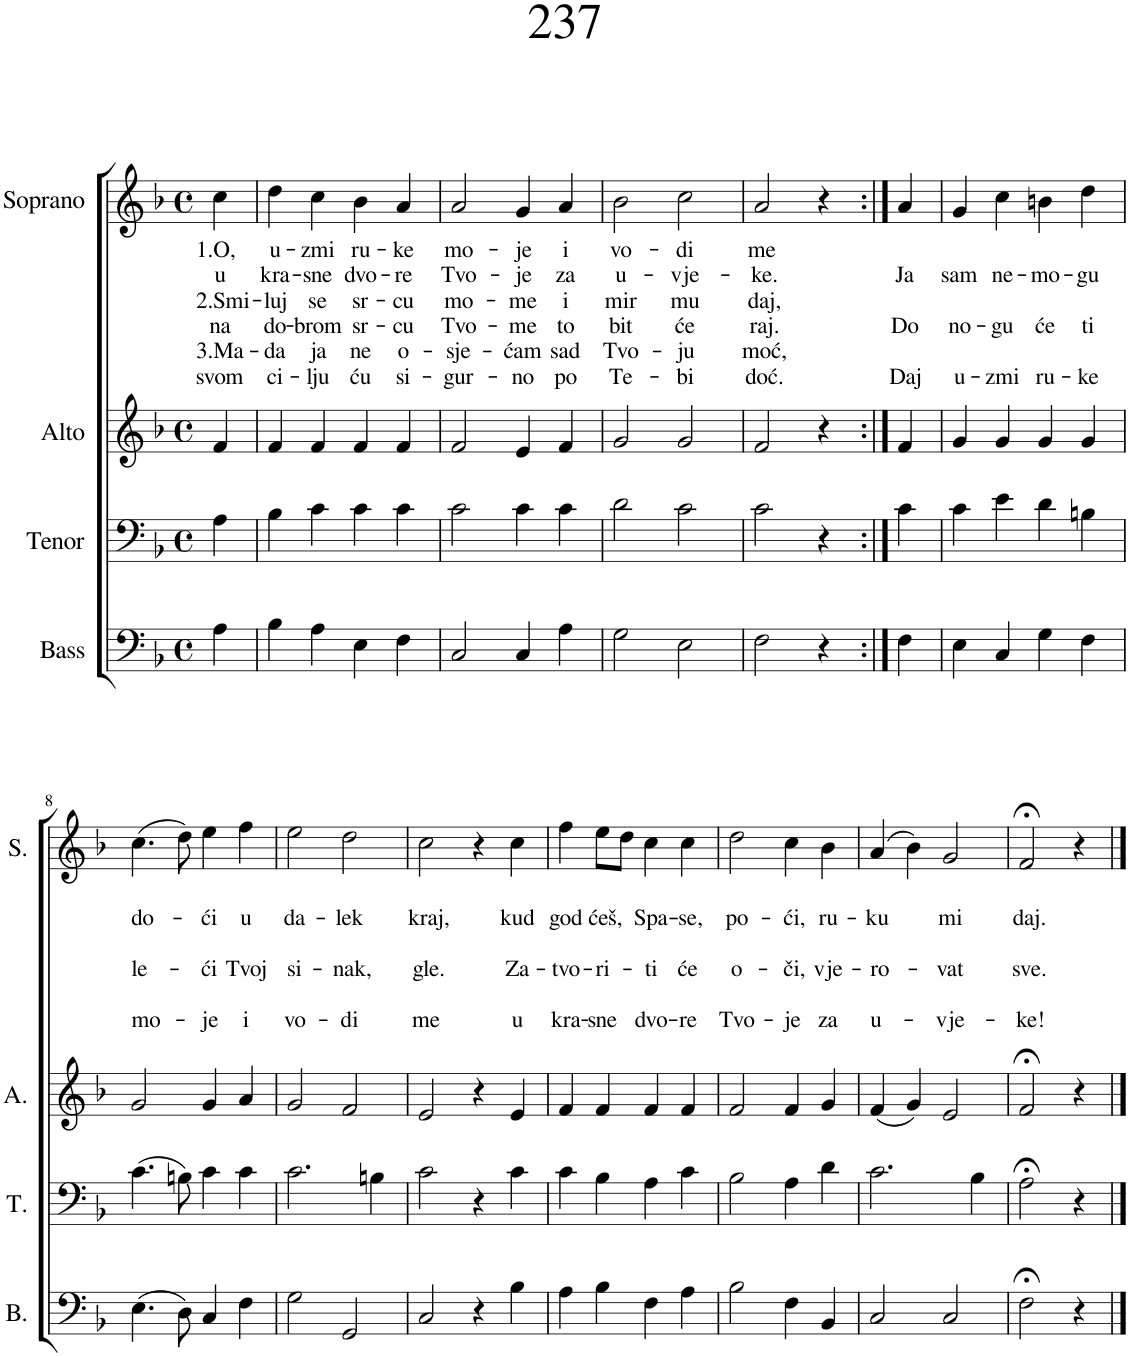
**kern	**kern	**kern	**kern	**text	**text	**text	**text	**text	**text
*part4	*part3	*part2	*part1	*part1	*part1	*part1	*part1	*part1	*part1
*staff4	*staff3	*staff2	*staff1	*staff1	*staff1	*staff1	*staff1	*staff1	*staff1
*I"Bass	*I"Tenor	*I"Alto	*I"Soprano	*	*	*	*	*	*
*I'B.	*I'T.	*I'A.	*I'S.	*	*	*	*	*	*
*clefF4	*clefF4	*clefG2	*clefG2	*	*	*	*	*	*
*k[b-]	*k[b-]	*k[b-]	*k[b-]	*	*	*	*	*	*
*M4/4	*M4/4	*M4/4	*M4/4	*	*	*	*	*	*
*met(c)	*met(c)	*met(c)	*met(c)	*	*	*	*	*	*
=1	=1	=1	=1	=1	=1	=1	=1	=1	=1
!	!	!	!	!LO:LY:b	!LO:LY:b	!LO:LY:b	!LO:LY:b	!LO:LY:b	!LO:LY:b
4A\	4A\	4f/	4cc\	1.O,	u	2.Smi-	na	3.Ma-	svom
=2	=2	=2	=2	=2	=2	=2	=2	=2	=2
!	!	!	!	!LO:LY:b	!LO:LY:b	!LO:LY:b	!LO:LY:b	!LO:LY:b	!LO:LY:b
4B-\	4B-\	4f/	4dd\	u-	kra-	-luj	do-	-da	ci-
!	!	!	!	!LO:LY:b	!LO:LY:b	!LO:LY:b	!LO:LY:b	!LO:LY:b	!LO:LY:b
4A\	4c\	4f/	4cc\	-zmi	-sne	se	-brom	ja	-lju
!	!	!	!	!LO:LY:b	!LO:LY:b	!LO:LY:b	!LO:LY:b	!LO:LY:b	!LO:LY:b
4E\	4c\	4f/	4b-\	ru-	dvo-	sr-	sr-	ne	ću
!	!	!	!	!LO:LY:b	!LO:LY:b	!LO:LY:b	!LO:LY:b	!LO:LY:b	!LO:LY:b
4F\	4c\	4f/	4a/	-ke	-re	-cu	-cu	o-	si-
=3	=3	=3	=3	=3	=3	=3	=3	=3	=3
!	!	!	!	!LO:LY:b	!LO:LY:b	!LO:LY:b	!LO:LY:b	!LO:LY:b	!LO:LY:b
2C/	2c\	2f/	2a/	mo-	Tvo-	mo-	Tvo-	-sje-	-gur-
!	!	!	!	!LO:LY:b	!LO:LY:b	!LO:LY:b	!LO:LY:b	!LO:LY:b	!LO:LY:b
4C/	4c\	4e/	4g/	-je	-je	-me	-me	-ćam	-no
!	!	!	!	!LO:LY:b	!LO:LY:b	!LO:LY:b	!LO:LY:b	!LO:LY:b	!LO:LY:b
4A\	4c\	4f/	4a/	i	za	i	to	sad	po
=4	=4	=4	=4	=4	=4	=4	=4	=4	=4
!	!	!	!	!LO:LY:b	!LO:LY:b	!LO:LY:b	!LO:LY:b	!LO:LY:b	!LO:LY:b
2G\	2d\	2g/	2b-\	vo-	u-	mir	bit	Tvo-	Te-
!	!	!	!	!LO:LY:b	!LO:LY:b	!LO:LY:b	!LO:LY:b	!LO:LY:b	!LO:LY:b
2E\	2c\	2g/	2cc\	-di	-vje-	mu	će	-ju	-bi
=5	=5	=5	=5	=5	=5	=5	=5	=5	=5
!	!	!	!	!LO:LY:b	!LO:LY:b	!LO:LY:b	!LO:LY:b	!LO:LY:b	!LO:LY:b
2F\	2c\	2f/	2a/	me	-ke.	daj,	raj.	moć,	doć.
4r	4r	4r	4r	.	.	.	.	.	.
=6:|!	=6:|!	=6:|!	=6:|!	=6:|!	=6:|!	=6:|!	=6:|!	=6:|!	=6:|!
!	!	!	!	!	!LO:LY:b	!	!LO:LY:b	!	!LO:LY:b
4F\	4c\	4f/	4a/	.	Ja	.	Do	.	Daj
=7	=7	=7	=7	=7	=7	=7	=7	=7	=7
!	!	!	!	!	!LO:LY:b	!	!LO:LY:b	!	!LO:LY:b
4E\	4c\	4g/	4g/	.	sam	.	no-	.	u-
!	!	!	!	!	!LO:LY:b	!	!LO:LY:b	!	!LO:LY:b
4C/	4e\	4g/	4cc\	.	ne-	.	-gu	.	-zmi
!	!	!	!	!	!LO:LY:b	!	!LO:LY:b	!	!LO:LY:b
4G\	4d\	4g/	4bn\	.	-mo-	.	će	.	ru-
!	!	!	!	!	!LO:LY:b	!	!LO:LY:b	!	!LO:LY:b
4F\	4Bn\	4g/	4dd\	.	-gu	.	ti	.	-ke
!!LO:LB:g=z
=8	=8	=8	=8	=8	=8	=8	=8	=8	=8
!	!	!	!	!	!LO:LY:b	!	!LO:LY:b	!	!LO:LY:b
(4.E\	(4.c\	2g/	(4.cc\	.	do-	.	le-	.	mo-
8D\)	8Bn\)	.	8dd\)	.	.	.	.	.	.
!	!	!	!	!	!LO:LY:b	!	!LO:LY:b	!	!LO:LY:b
4C/	4c\	4g/	4ee\	.	-ći	.	-ći	.	-je
!	!	!	!	!	!LO:LY:b	!	!LO:LY:b	!	!LO:LY:b
4F\	4c\	4a/	4ff\	.	u	.	Tvoj	.	i
=9	=9	=9	=9	=9	=9	=9	=9	=9	=9
!	!	!	!	!	!LO:LY:b	!	!LO:LY:b	!	!LO:LY:b
2G\	2.c\	2g/	2ee\	.	da-	.	si-	.	vo-
!	!	!	!	!	!LO:LY:b	!	!LO:LY:b	!	!LO:LY:b
2GG/	.	2f/	2dd\	.	-lek	.	-nak,	.	-di
.	4Bn\	.	.	.	.	.	.	.	.
=10	=10	=10	=10	=10	=10	=10	=10	=10	=10
!	!	!	!	!	!LO:LY:b	!	!LO:LY:b	!	!LO:LY:b
2C/	2c\	2e/	2cc\	.	kraj,	.	gle.	.	me
4r	4r	4r	4r	.	.	.	.	.	.
!	!	!	!	!	!LO:LY:b	!	!LO:LY:b	!	!LO:LY:b
4B-\	4c\	4e/	4cc\	.	kud	.	Za-	.	u
=11	=11	=11	=11	=11	=11	=11	=11	=11	=11
!	!	!	!	!	!LO:LY:b	!	!LO:LY:b	!	!LO:LY:b
4A\	4c\	4f/	4ff\	.	god	.	-tvo-	.	kra-
!	!	!	!	!	!LO:LY:b	!	!LO:LY:b	!	!LO:LY:b
4B-\	4B-\	4f/	8ee\L	.	ćeš,	.	-ri-	.	-sne
.	.	.	8dd\J	.	.	.	.	.	.
!	!	!	!	!	!LO:LY:b	!	!LO:LY:b	!	!LO:LY:b
4F\	4A\	4f/	4cc\	.	Spa-	.	-ti	.	dvo-
!	!	!	!	!	!LO:LY:b	!	!LO:LY:b	!	!LO:LY:b
4A\	4c\	4f/	4cc\	.	-se,	.	će	.	-re
=12	=12	=12	=12	=12	=12	=12	=12	=12	=12
!	!	!	!	!	!LO:LY:b	!	!LO:LY:b	!	!LO:LY:b
2B-\	2B-\	2f/	2dd\	.	po-	.	o-	.	Tvo-
!	!	!	!	!	!LO:LY:b	!	!LO:LY:b	!	!LO:LY:b
4F\	4A\	4f/	4cc\	.	-ći,	.	-či,	.	-je
!	!	!	!	!	!LO:LY:b	!	!LO:LY:b	!	!LO:LY:b
4BB-/	4d\	4g/	4b-\	.	ru-	.	vje-	.	za
=13	=13	=13	=13	=13	=13	=13	=13	=13	=13
!	!	!	!	!	!LO:LY:b	!	!LO:LY:b	!	!LO:LY:b
2C/	2.c\	(4f/	(4a/	.	-ku	.	-ro-	.	u-
.	.	4g/)	4b-\)	.	.	.	.	.	.
!	!	!	!	!	!LO:LY:b	!	!LO:LY:b	!	!LO:LY:b
2C/	.	2e/	2g/	.	mi	.	-vat	.	-vje-
.	4B-\	.	.	.	.	.	.	.	.
=14	=14	=14	=14	=14	=14	=14	=14	=14	=14
!	!	!	!	!	!LO:LY:b	!	!LO:LY:b	!	!LO:LY:b
2F;<\	2A;<\	2f;</	2f;</	.	daj.	.	sve.	.	-ke!
4r	4r	4r	4r	.	.	.	.	.	.
==	==	==	==	==	==	==	==	==	==
*-	*-	*-	*-	*-	*-	*-	*-	*-	*-
